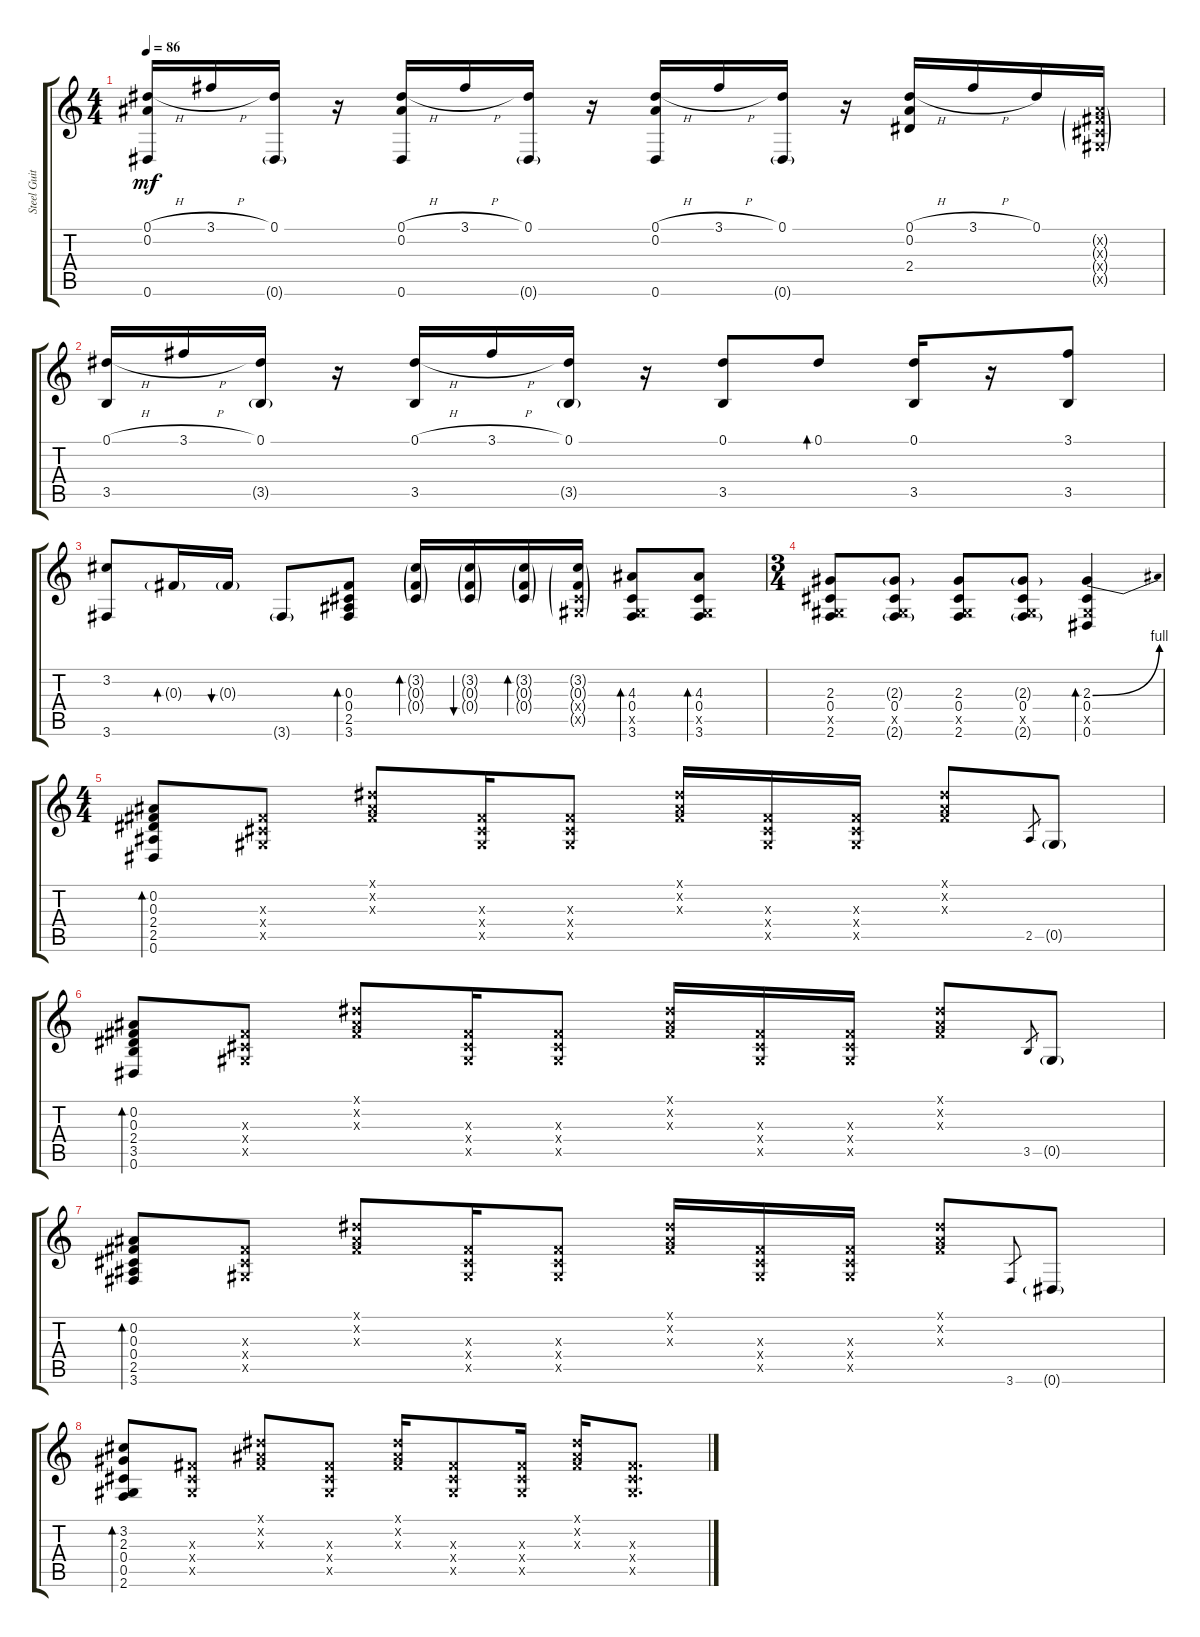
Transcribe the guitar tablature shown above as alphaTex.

\track ("Steel Guitar" "Steel Guit") {instrument acousticguitarsteel}
\staff {score tabs}
\tuning (Eb4 Bb3 Gb3 Db3 Ab2 Eb2) {hide}
\ts (4 4)
\tempo 86
\clef g2
\ks c
(0.1{h} 0.2 0.6).16{dy mf} 3.1{h}.16 (0.1 0.6{g}).16 r.16 (0.1{h} 0.2 0.6).16 3.1{h}.16 (0.1 0.6{g}).16 r.16 (0.1{h} 0.2 0.6).16 3.1{h}.16 (0.1 0.6{g}).16 r.16 (0.1{h} 0.2 2.4).16 3.1{h}.16 0.1.16 (0.2{g x} 0.3{g x} 0.4{g x} 0.5{g x}).16 |
(0.1{h} 3.5).16 3.1{h}.16 (0.1 3.5{g}).16 r.16 (0.1{h} 3.5).16 3.1{h}.16 (0.1 3.5{g}).16 r.16 (0.1 3.5).8 0.1.8{bd 30} (0.1 3.5).16 r.16 (3.1 3.5).8 |
(3.2 3.6).8 0.3{g}.16{bd 30} 0.3{g}.16{bu 30} 3.6{g}.8 (0.3 0.4 2.5 3.6).8{bd 30} (3.2{g} 0.3{g} 0.4{g}).16{bd 30} (3.2{g} 0.3{g} 0.4{g}).16{bu 30} (3.2{g} 0.3{g} 0.4{g}).16{bd 30} (3.2{g} 0.3{g} 0.4{g x} 0.5{g x}).16 (4.3 0.4 0.5{x} 3.6).8{bd 30} (4.3 0.4 0.5{x} 3.6).8{bd 30} |
\ts (3 4)
(2.3 0.4 0.5{x} 2.6).8 (2.3{g} 0.4 0.5{x} 2.6{g}).8 (2.3 0.4 0.5{x} 2.6).8 (2.3{g} 0.4 0.5{x} 2.6{g}).8 (2.3{be (bend 0 0 60 4)} 0.4 0.5{x} 0.6).4{bd 30} |
\ts (4 4)
(0.2 0.3 2.4 2.5 0.6).8{bd 120} (0.3{x} 0.4{x} 0.5{x}).8 (0.1{x} 0.2{x} 0.3{x}).8 (0.3{x} 0.4{x} 0.5{x}).16 (0.3{x} 0.4{x} 0.5{x}).8 (0.1{x} 0.2{x} 0.3{x}).16 (0.3{x} 0.4{x} 0.5{x}).16 (0.3{x} 0.4{x} 0.5{x}).16 (0.1{x} 0.2{x} 0.3{x}).8 2.5.8{gr} 0.5{g}.8 |
(0.2 0.3 2.4 3.5 0.6).8{bd 120} (0.3{x} 0.4{x} 0.5{x}).8 (0.1{x} 0.2{x} 0.3{x}).8 (0.3{x} 0.4{x} 0.5{x}).16 (0.3{x} 0.4{x} 0.5{x}).8 (0.1{x} 0.2{x} 0.3{x}).16 (0.3{x} 0.4{x} 0.5{x}).16 (0.3{x} 0.4{x} 0.5{x}).16 (0.1{x} 0.2{x} 0.3{x}).8 3.5.8{gr} 0.5{g}.8 |
(0.2 0.3 0.4 2.5 3.6).8{bd 120} (0.3{x} 0.4{x} 0.5{x}).8 (0.1{x} 0.2{x} 0.3{x}).8 (0.3{x} 0.4{x} 0.5{x}).16 (0.3{x} 0.4{x} 0.5{x}).8 (0.1{x} 0.2{x} 0.3{x}).16 (0.3{x} 0.4{x} 0.5{x}).16 (0.3{x} 0.4{x} 0.5{x}).16 (0.1{x} 0.2{x} 0.3{x}).8 3.6.8{gr} 0.6{g}.8 |
(3.2 2.3 0.4 0.5 2.6).8{bd 30} (0.3{x} 0.4{x} 0.5{x}).8 (0.1{x} 0.2{x} 0.3{x}).8 (0.3{x} 0.4{x} 0.5{x}).8 (0.1{x} 0.2{x} 0.3{x}).16 (0.3{x} 0.4{x} 0.5{x}).8 (0.3{x} 0.4{x} 0.5{x}).16 (0.1{x} 0.2{x} 0.3{x}).16 (0.3{x} 0.4{x} 0.5{x}).8{d}
